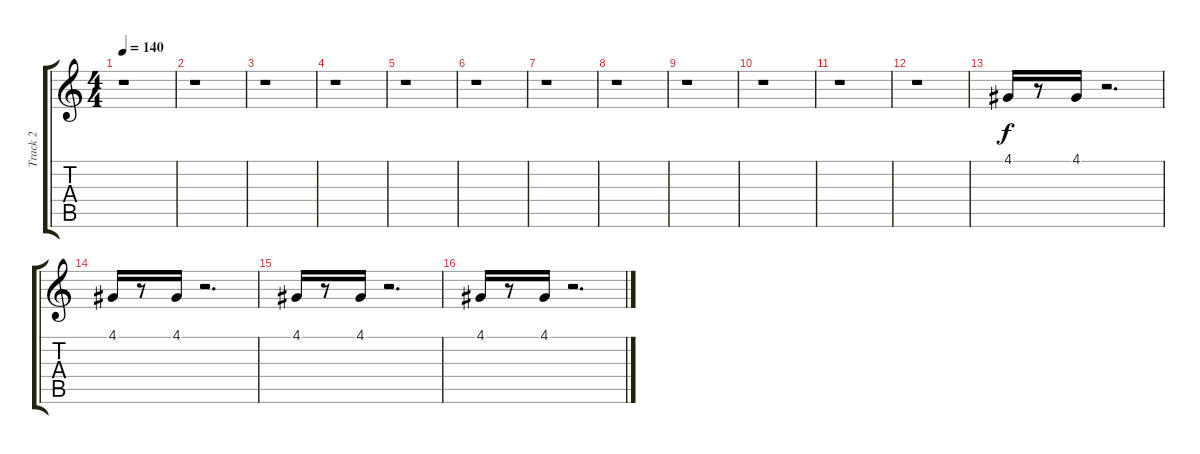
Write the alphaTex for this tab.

\track ("Track 2" "Track 2") {instrument trumpet}
\staff {score tabs}
\tuning (E4 B3 G3 D3 A2 E2) {hide}
\ts (4 4)
\tempo 140
\clef g2
\ks c
r.1{dy f} |
r.1 |
r.1 |
r.1 |
r.1 |
r.1 |
r.1 |
r.1 |
r.1 |
r.1 |
r.1 |
r.1 |
4.1.16 r.8 4.1.16 r.2{d} |
4.1.16 r.8 4.1.16 r.2{d} |
4.1.16 r.8 4.1.16 r.2{d} |
4.1.16 r.8 4.1.16 r.2{d}
